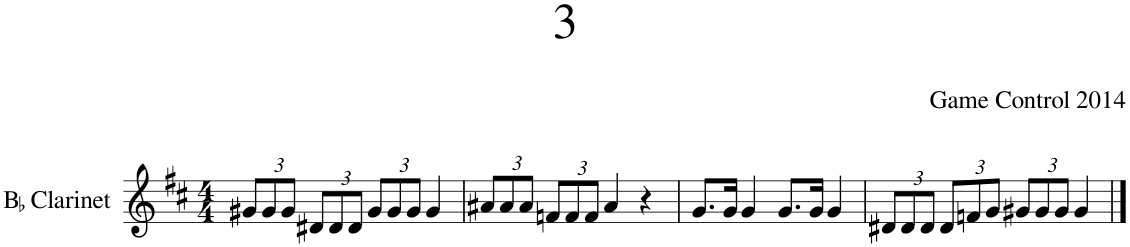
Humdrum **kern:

**kern
*part1
*staff1
*I"BaccidentalFlat Clarinet
*I'BaccidentalFlat Cl.
*clefG2
*Trd1c2
*k[f#c#]
*M4/4
*Xbrackettup
=1
12g#X/L
12g#/
12g#/J
12d#X/L
12d#/
12d#/J
12g#/L
12g#/
12g#/J
4g#/
=2
12a#X/L
12a#/
12a#/J
12fn/L
12f/
12f/J
4a#/
4r
=3
8.g/L
16g/Jk
4g/
8.g/L
16g/Jk
4g/
=4
12d#X/L
12d#/
12d#/J
12d#/L
12fn/
12g/J
12g#X/L
12g#/
12g#/J
4g#/
==
*-
